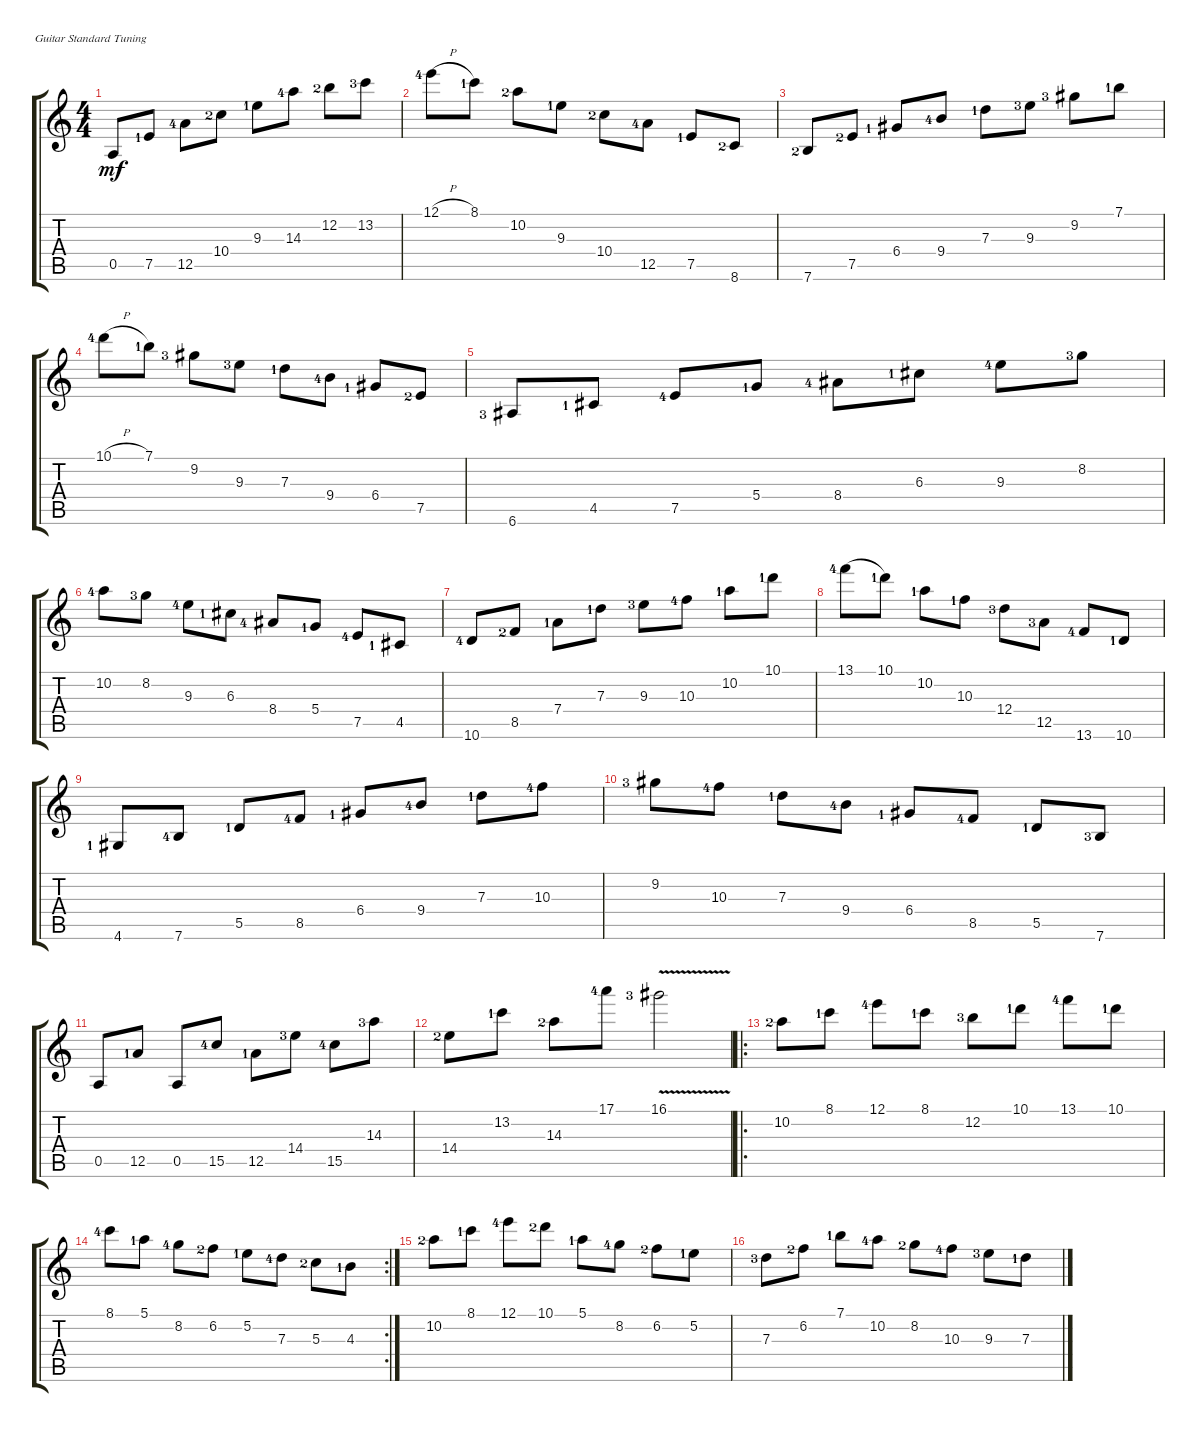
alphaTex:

\defaultSystemsLayout 4
\bracketExtendMode groupsimilarinstruments
\multiTrackTrackNamePolicy hidden
\firstSystemTrackNameOrientation horizontal
\otherSystemsTrackNameOrientation horizontal
\track "" {instrument acousticguitarnylon}
\staff {score tabs}
\tuning (E4 B3 G3 D3 A2 E2)
\ts (4 4)
\beaming (8 2 2 2 2)
\tempo (120 hide)
\clef g2
\scale
1.13871
\ks c
0.5.8{dy mf instrument acousticguitarnylon} 7.5{lf 2}.8 12.5{lf 5}.8 10.4{lf 3}.8 9.3{lf 2}.8 14.3{lf 5}.8 12.2{lf 3}.8 13.2{lf 4}.8 |
\scale
0.930643 12.1{h lf 5}.8 8.1{lf 2}.8 10.2{lf 3}.8 9.3{lf 2}.8 10.4{lf 3}.8 12.5{lf 5}.8 7.5{lf 2}.8 8.6{lf 3}.8 |
\scale
0.930643 7.6{lf 3}.8 7.5{lf 3}.8 6.4{lf 2}.8 9.4{lf 5}.8 7.3{lf 2}.8 9.3{lf 4}.8 9.2{lf 4}.8 7.1{lf 2}.8 |
\scale
1.07818 10.1{h lf 5}.8 7.1{lf 2}.8 9.2{lf 4}.8 9.3{lf 4}.8 7.3{lf 2}.8 9.4{lf 5}.8 6.4{lf 2}.8 7.5{lf 3}.8 |
\scale
0.960908 6.6{lf 4}.8 4.5{lf 2}.8 7.5{lf 5}.8 5.4{lf 2}.8 8.4{lf 5}.8 6.3{lf 2}.8 9.3{lf 5}.8 8.2{lf 4}.8 |
\scale
0.960908 10.2{lf 5}.8 8.2{lf 4}.8 9.3{lf 5}.8 6.3{lf 2}.8 8.4{lf 5}.8 5.4{lf 2}.8 7.5{lf 5}.8 4.5{lf 2}.8 |
\scale
1.07818 10.6{lf 5}.8 8.5{lf 3}.8 7.4{lf 2}.8 7.3{lf 2}.8 9.3{lf 4}.8 10.3{lf 5}.8 10.2{lf 2}.8 10.1{lf 2}.8 |
\scale
0.960908 13.1{lf 5}.8{legatoorigin} 10.1{lf 2}.8 10.2{lf 2}.8 10.3{lf 2}.8 12.4{lf 4}.8 12.5{lf 4}.8 13.6{lf 5}.8 10.6{lf 2}.8 |
\scale
0.960908 4.6{lf 2}.8 7.6{lf 5}.8 5.5{lf 2}.8 8.5{lf 5}.8 6.4{lf 2}.8 9.4{lf 5}.8 7.3{lf 2}.8 10.3{lf 5}.8 |
\scale
1.07818 9.2{lf 4}.8 10.3{lf 5}.8 7.3{lf 2}.8 9.4{lf 5}.8 6.4{lf 2}.8 8.5{lf 5}.8 5.5{lf 2}.8 7.6{lf 4}.8 |
\scale
0.960908 0.5.8 12.5{lf 2}.8 0.5.8 15.5{lf 5}.8 12.5{lf 2}.8 14.4{lf 4}.8 15.5{lf 5}.8 14.3{lf 4}.8 |
\scale
0.960908 14.4{lf 3}.8 13.2{lf 2}.8 14.3{lf 3}.8 17.1{lf 5}.8 16.1{v lf 4}.2 |
\ro
\scale
1.07818 10.2{lf 3}.8 8.1{lf 2}.8 12.1{lf 5}.8 8.1{lf 2}.8 12.2{lf 4}.8 10.1{lf 2}.8 13.1{lf 5}.8 10.1{lf 2}.8 |
\rc 2
\scale
0.960908 8.1{lf 5}.8 5.1{lf 2}.8 8.2{lf 5}.8 6.2{lf 3}.8 5.2{lf 2}.8 7.3{lf 5}.8 5.3{lf 3}.8 4.3{lf 2}.8 |
\scale
0.960908 10.2{lf 3}.8 8.1{lf 2}.8 12.1{lf 5}.8 10.1{lf 3}.8 5.1{lf 2}.8 8.2{lf 5}.8 6.2{lf 3}.8 5.2{lf 2}.8 |
\scale
1.07818 7.3{lf 4}.8 6.2{lf 3}.8 7.1{lf 2}.8 10.2{lf 5}.8 8.2{lf 3}.8 10.3{lf 5}.8 9.3{lf 4}.8 7.3{lf 2}.8
